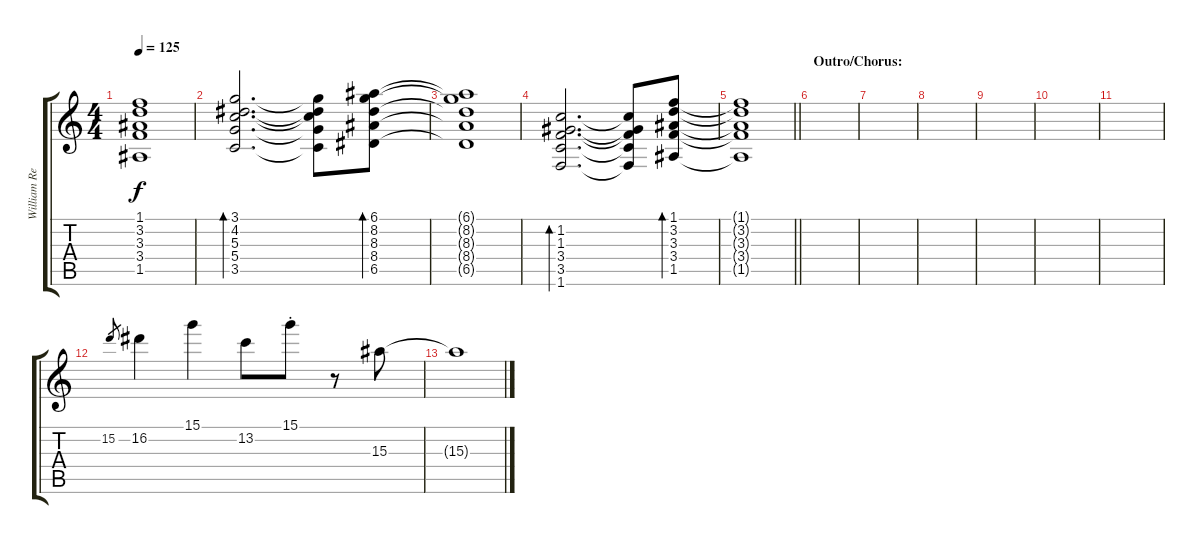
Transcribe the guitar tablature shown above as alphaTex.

\track ("William Rees (Lead Guitar)" "William Re") {instrument electricguitarjazz bank 255}
\staff {score tabs}
\tuning (E4 B3 G3 D3 A2 E2) {hide}
\ts (4 4)
\tempo 125
\clef g2
\ks c
(1.1{t} 3.2{t} 3.3{t} 3.4{t} 1.5{t}).1{dy f} |
(3.1 4.2 5.3 5.4 3.5).2{d bd 60 volume 16 instrument electricguitarclean} (3.1{t} 4.2{t} 5.3{t} 5.4{t} 3.5{t}).8 (6.1 8.2 8.3 8.4 6.5).8{bd 60} |
(6.1{t} 8.2{t} 8.3{t} 8.4{t} 6.5{t}).1 |
(1.2 1.3 3.4 3.5 1.6).2{d bd 60 volume 16 instrument electricguitarclean} (1.2{t} 1.3{t} 3.4{t} 3.5{t} 1.6{t}).8 (1.1 3.2 3.3 3.4 1.5).8{bd 60} |
\barLineRight lightlight
(1.1{t} 3.2{t} 3.3{t} 3.4{t} 1.5{t}).1 |
\section ("" "Outro/Chorus:")
|
|
|
|
|
|
15.2.8{gr} 16.2.4 15.1.4 13.2.8 15.1{st}.8 r.8 15.3.8 |
15.3{t}.1
